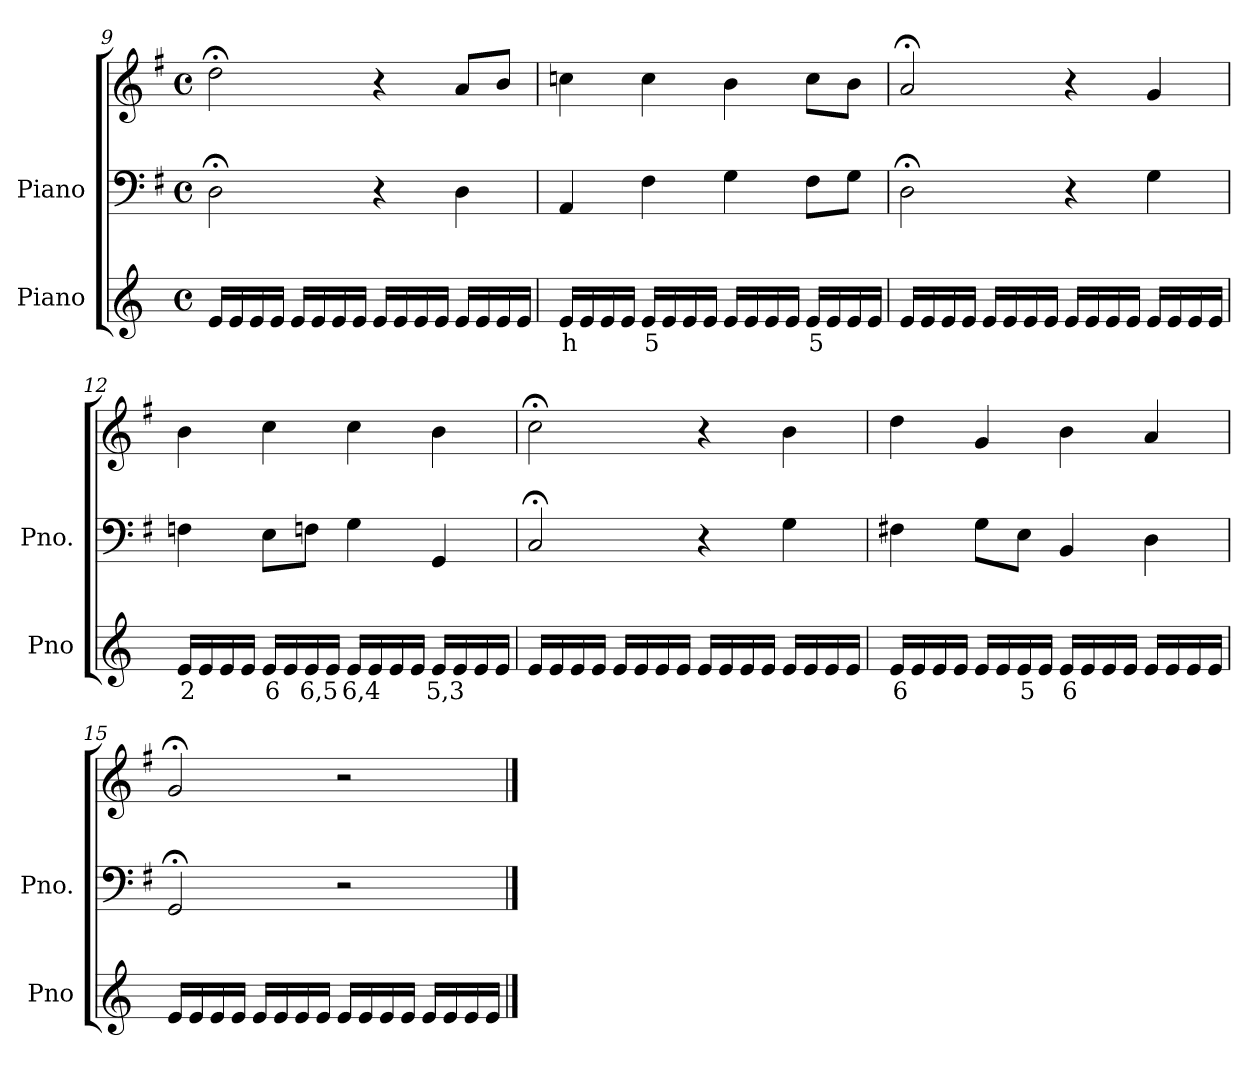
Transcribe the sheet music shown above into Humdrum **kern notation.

**kern	**text	**kern	**kern
*part2	*part2	*part1	*part1
*staff3	*staff3	*staff2	*staff1
*I"Piano	*	*I"Piano	*
*I'Pno	*	*I'Pno.	*
*clefG2	*	*clefF4	*clefG2
*k[]	*	*k[f#]	*k[f#]
*M4/4	*	*M4/4	*M4/4
*met(c)	*	*met(c)	*met(c)
=9	=9	=9	=9
16e/LL	.	2D;<\	2dd;<\
16e/	.	.	.
16e/	.	.	.
16e/JJ	.	.	.
16e/LL	.	.	.
16e/	.	.	.
16e/	.	.	.
16e/JJ	.	.	.
16e/LL	.	4r	4r
16e/	.	.	.
16e/	.	.	.
16e/JJ	.	.	.
16e/LL	.	4D\	8a/L
16e/	.	.	.
16e/	.	.	8b/J
16e/JJ	.	.	.
=10	=10	=10	=10
!	!LO:LY:b	!	!
16e/LL	h	4AA/	4ccn\
16e/	.	.	.
16e/	.	.	.
16e/JJ	.	.	.
!	!LO:LY:b	!	!
16e/LL	5	4F#\	4cc\
16e/	.	.	.
16e/	.	.	.
16e/JJ	.	.	.
16e/LL	.	4G\	4b\
16e/	.	.	.
16e/	.	.	.
16e/JJ	.	.	.
!	!LO:LY:b	!	!
16e/LL	5	8F#\L	8cc\L
16e/	.	.	.
16e/	.	8G\J	8b\J
16e/JJ	.	.	.
=11	=11	=11	=11
16e/LL	.	2D;<\	2a;</
16e/	.	.	.
16e/	.	.	.
16e/JJ	.	.	.
16e/LL	.	.	.
16e/	.	.	.
16e/	.	.	.
16e/JJ	.	.	.
16e/LL	.	4r	4r
16e/	.	.	.
16e/	.	.	.
16e/JJ	.	.	.
16e/LL	.	4G\	4g/
16e/	.	.	.
16e/	.	.	.
16e/JJ	.	.	.
=12	=12	=12	=12
!	!LO:LY:b	!	!
16e/LL	2	4Fn\	4b\
16e/	.	.	.
16e/	.	.	.
16e/JJ	.	.	.
!	!LO:LY:b	!	!
16e/LL	6	8E\L	4cc\
16e/	.	.	.
!	!LO:LY:b	!	!
16e/	6,5	8Fn\J	.
16e/JJ	.	.	.
!	!LO:LY:b	!	!
16e/LL	6,4	4G\	4cc\
16e/	.	.	.
16e/	.	.	.
16e/JJ	.	.	.
!	!LO:LY:b	!	!
16e/LL	5,3	4GG/	4b\
16e/	.	.	.
16e/	.	.	.
16e/JJ	.	.	.
=13	=13	=13	=13
16e/LL	.	2C;</	2cc;<\
16e/	.	.	.
16e/	.	.	.
16e/JJ	.	.	.
16e/LL	.	.	.
16e/	.	.	.
16e/	.	.	.
16e/JJ	.	.	.
16e/LL	.	4r	4r
16e/	.	.	.
16e/	.	.	.
16e/JJ	.	.	.
16e/LL	.	4G\	4b\
16e/	.	.	.
16e/	.	.	.
16e/JJ	.	.	.
=14	=14	=14	=14
!	!LO:LY:b	!	!
16e/LL	6	4F#X\	4dd\
16e/	.	.	.
16e/	.	.	.
16e/JJ	.	.	.
16e/LL	.	8G\L	4g/
16e/	.	.	.
!	!LO:LY:b	!	!
16e/	5	8E\J	.
16e/JJ	.	.	.
!	!LO:LY:b	!	!
16e/LL	6	4BB/	4b\
16e/	.	.	.
16e/	.	.	.
16e/JJ	.	.	.
16e/LL	.	4D\	4a/
16e/	.	.	.
16e/	.	.	.
16e/JJ	.	.	.
=15	=15	=15	=15
16e/LL	.	2GG;</	2g;</
16e/	.	.	.
16e/	.	.	.
16e/JJ	.	.	.
16e/LL	.	.	.
16e/	.	.	.
16e/	.	.	.
16e/JJ	.	.	.
16e/LL	.	2r	2r
16e/	.	.	.
16e/	.	.	.
16e/JJ	.	.	.
16e/LL	.	.	.
16e/	.	.	.
16e/	.	.	.
16e/JJ	.	.	.
==	==	==	==
*-	*-	*-	*-
